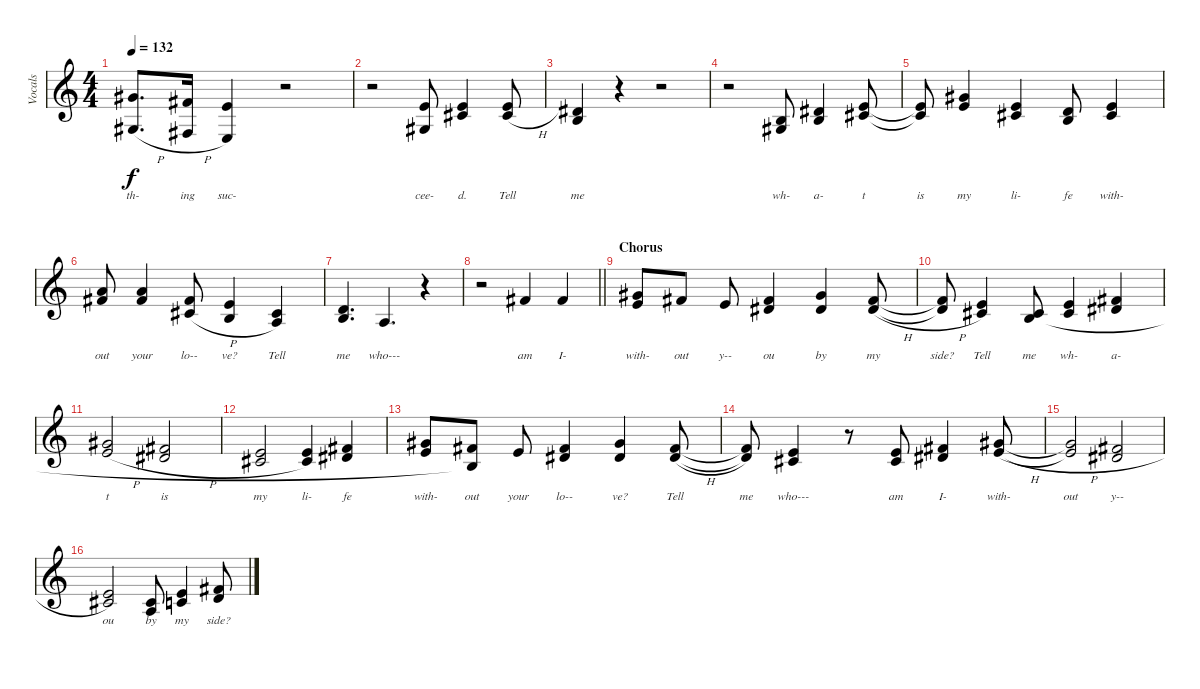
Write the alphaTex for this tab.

\track ("Vocals" "Vocals") {instrument choiraahs}
\staff {score}
\tuning (E4 B3 G3 D3 A2 E2) {hide}
\ts (4 4)
\tempo 132
\clef g2
\ks c
(4.1{h} 6.4{h}).8{d lyrics (0 "th-") lyrics (1 "") lyrics (2 "") lyrics (3 "") lyrics (4 "") dy f} (2.1{h} 4.4{h}).16{lyrics (0 "ing") lyrics (1 "") lyrics (2 "") lyrics (3 "") lyrics (4 "")} (0.1 2.4).4{lyrics (0 "suc-") lyrics (1 "") lyrics (2 "") lyrics (3 "") lyrics (4 "")} r.2 |
r.2 (0.1 1.3).8{lyrics (0 "cee-") lyrics (1 "") lyrics (2 "") lyrics (3 "") lyrics (4 "")} (0.1 2.2).4{lyrics (0 "d.") lyrics (1 "") lyrics (2 "") lyrics (3 "") lyrics (4 "")} (0.1 2.2{h}).8{lyrics (0 "Tell") lyrics (1 "") lyrics (2 "") lyrics (3 "") lyrics (4 "")} |
(4.2 4.3).4{lyrics (0 "me") lyrics (1 "") lyrics (2 "") lyrics (3 "") lyrics (4 "")} r.4 r.2 |
r.2 (0.2 1.3).8{lyrics (0 "wh-") lyrics (1 "") lyrics (2 "") lyrics (3 "") lyrics (4 "")} (4.2 4.3).4{lyrics (0 "a-") lyrics (1 "") lyrics (2 "") lyrics (3 "") lyrics (4 "")} (0.1 2.2).8{lyrics (0 "t") lyrics (1 "") lyrics (2 "") lyrics (3 "") lyrics (4 "")} |
(0.1{t} 2.2{t}).8{lyrics (0 "is") lyrics (1 "") lyrics (2 "") lyrics (3 "") lyrics (4 "")} (4.1 5.2).4{lyrics (0 "my") lyrics (1 "") lyrics (2 "") lyrics (3 "") lyrics (4 "")} (0.1 2.2).4{lyrics (0 "li-") lyrics (1 "") lyrics (2 "") lyrics (3 "") lyrics (4 "")} (3.2 4.3).8{lyrics (0 "fe") lyrics (1 "") lyrics (2 "") lyrics (3 "") lyrics (4 "")} (0.1 2.2).4{lyrics (0 "with-") lyrics (1 "") lyrics (2 "") lyrics (3 "") lyrics (4 "")} |
(5.1 7.2).8{lyrics (0 "out") lyrics (1 "") lyrics (2 "") lyrics (3 "") lyrics (4 "")} (5.1 7.2).4{lyrics (0 "your") lyrics (1 "") lyrics (2 "") lyrics (3 "") lyrics (4 "")} (7.2 6.3{h}).8{lyrics (0 "lo--") lyrics (1 "") lyrics (2 "") lyrics (3 "") lyrics (4 "")} (0.1 0.2).4{lyrics (0 "ve?") lyrics (1 "") lyrics (2 "") lyrics (3 "") lyrics (4 "")} (2.2 2.3).4{lyrics (0 "Tell") lyrics (1 "") lyrics (2 "") lyrics (3 "") lyrics (4 "")} |
(3.2 4.3).4{d lyrics (0 "me") lyrics (1 "") lyrics (2 "") lyrics (3 "") lyrics (4 "")} 2.3.4{d lyrics (0 "who---") lyrics (1 "") lyrics (2 "") lyrics (3 "") lyrics (4 "")} r.4 |
\barLineRight lightlight
r.2 2.1.4{lyrics (0 "am") lyrics (1 "") lyrics (2 "") lyrics (3 "") lyrics (4 "")} 2.1.4{lyrics (0 "I-") lyrics (1 "") lyrics (2 "") lyrics (3 "") lyrics (4 "")} |
\section ("" "Chorus")
(4.1 5.2).8{lyrics (0 "with-") lyrics (1 "") lyrics (2 "") lyrics (3 "") lyrics (4 "")} 2.1.8{lyrics (0 "out") lyrics (1 "") lyrics (2 "") lyrics (3 "") lyrics (4 "")} 0.1.8{lyrics (0 "y--") lyrics (1 "") lyrics (2 "") lyrics (3 "") lyrics (4 "")} (2.1 4.2).4{lyrics (0 "ou") lyrics (1 "") lyrics (2 "") lyrics (3 "") lyrics (4 "")} (4.1 4.2).4{lyrics (0 "by") lyrics (1 "") lyrics (2 "") lyrics (3 "") lyrics (4 "")} (2.1{h} 4.2{h}).8{lyrics (0 "my") lyrics (1 "") lyrics (2 "") lyrics (3 "") lyrics (4 "")} |
(2.1{h t} 4.2{h t}).8{lyrics (0 "side?") lyrics (1 "") lyrics (2 "") lyrics (3 "") lyrics (4 "")} (0.1 2.2).4{lyrics (0 "Tell") lyrics (1 "") lyrics (2 "") lyrics (3 "") lyrics (4 "")} (2.2 4.3).8{lyrics (0 "me") lyrics (1 "") lyrics (2 "") lyrics (3 "") lyrics (4 "")} (0.1 2.2).4{lyrics (0 "wh-") lyrics (1 "") lyrics (2 "") lyrics (3 "") lyrics (4 "")} (2.1 4.2).4{lyrics (0 "a-") lyrics (1 "") lyrics (2 "") lyrics (3 "") lyrics (4 "")} |
(4.1{h} 5.2{h}).2{lyrics (0 "t") lyrics (1 "") lyrics (2 "") lyrics (3 "") lyrics (4 "")} (2.1{h} 4.2{h}).2{lyrics (0 "is") lyrics (1 "") lyrics (2 "") lyrics (3 "") lyrics (4 "")} |
(0.1 2.2{h}).2{lyrics (0 "my") lyrics (1 "") lyrics (2 "") lyrics (3 "") lyrics (4 "")} (0.1 2.2).4{lyrics (0 "li-") lyrics (1 "") lyrics (2 "") lyrics (3 "") lyrics (4 "")} (2.1 4.2).4{lyrics (0 "fe") lyrics (1 "") lyrics (2 "") lyrics (3 "") lyrics (4 "")} |
(4.1 5.2).8{lyrics (0 "with-") lyrics (1 "") lyrics (2 "") lyrics (3 "") lyrics (4 "")} (2.1 4.3{t}).8{lyrics (0 "out") lyrics (1 "") lyrics (2 "") lyrics (3 "") lyrics (4 "")} 0.1.8{lyrics (0 "your") lyrics (1 "") lyrics (2 "") lyrics (3 "") lyrics (4 "")} (2.1 4.2).4{lyrics (0 "lo--") lyrics (1 "") lyrics (2 "") lyrics (3 "") lyrics (4 "")} (4.1 4.2).4{lyrics (0 "ve?") lyrics (1 "") lyrics (2 "") lyrics (3 "") lyrics (4 "")} (2.1{h} 4.2{h}).8{lyrics (0 "Tell") lyrics (1 "") lyrics (2 "") lyrics (3 "") lyrics (4 "")} |
(2.1{h t} 4.2{t}).8{lyrics (0 "me") lyrics (1 "") lyrics (2 "") lyrics (3 "") lyrics (4 "")} (0.1 2.2).4{lyrics (0 "who---") lyrics (1 "") lyrics (2 "") lyrics (3 "") lyrics (4 "")} r.8 (0.1 2.2).8{lyrics (0 "am") lyrics (1 "") lyrics (2 "") lyrics (3 "") lyrics (4 "")} (2.1 4.2).4{lyrics (0 "I-") lyrics (1 "") lyrics (2 "") lyrics (3 "") lyrics (4 "")} (4.1{h} 5.2{h}).8{lyrics (0 "with-") lyrics (1 "") lyrics (2 "") lyrics (3 "") lyrics (4 "")} |
(4.1{h t} 5.2{h t}).2{lyrics (0 "out") lyrics (1 "") lyrics (2 "") lyrics (3 "") lyrics (4 "")} (2.1{h} 4.2{h}).2{lyrics (0 "y--") lyrics (1 "") lyrics (2 "") lyrics (3 "") lyrics (4 "")} |
(0.1 2.2).2{lyrics (0 "ou") lyrics (1 "") lyrics (2 "") lyrics (3 "") lyrics (4 "")} (2.2 2.3).8{lyrics (0 "by") lyrics (1 "") lyrics (2 "") lyrics (3 "") lyrics (4 "")} (0.1 1.2).4{lyrics (0 "my") lyrics (1 "") lyrics (2 "") lyrics (3 "") lyrics (4 "")} (2.1 3.2).8{lyrics (0 "side?") lyrics (1 "") lyrics (2 "") lyrics (3 "") lyrics (4 "")}
